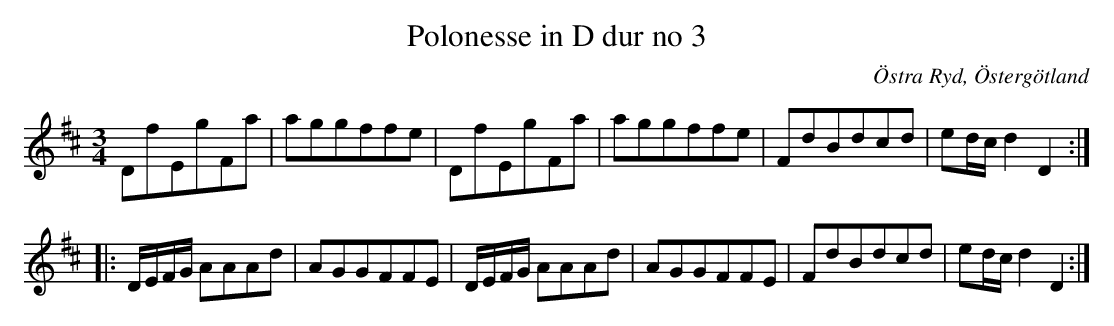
X:1
T: Polonesse in D dur no 3
O: Östra Ryd, Östergötland
M: 3/4
L: 1/8
K: D
DfEgFa | aggffe | DfEgFa | aggffe | FdBdcd | ed/2c/2 d2 D2 :|:
D/2E/2F/2G/2 AAAd | AGGFFE | D/2E/2F/2G/2 AAAd | AGGFFE | FdBdcd | ed/2c/2 d2 D2 :|
